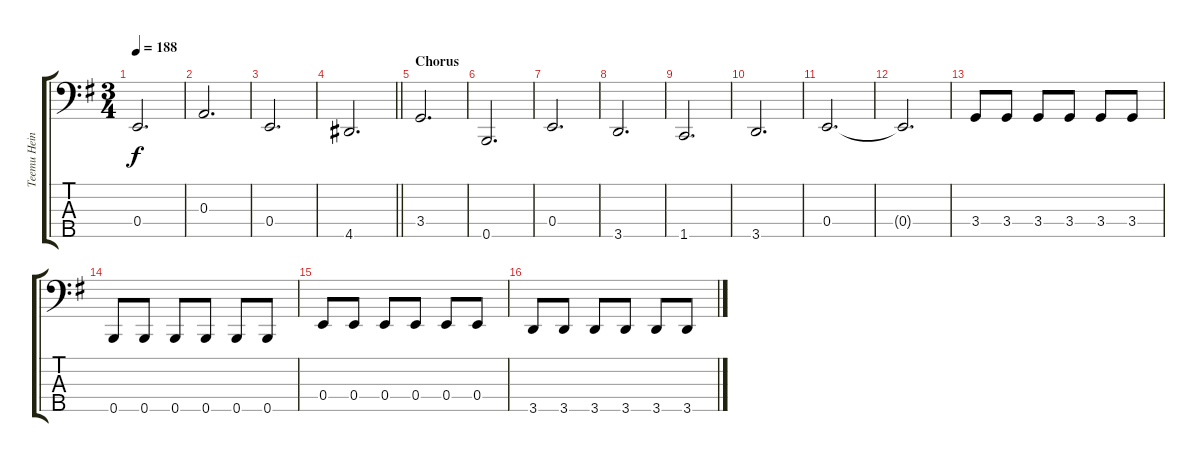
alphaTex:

\track ("Teemu Heinola (bass)" "Teemu Hein") {instrument electricbasspick}
\staff {score tabs}
\tuning (G2 D2 A1 E1 B0) {hide}
\ts (3 4)
\tempo 188
\clef f4
\ks eminor
0.4.2{d dy f} |
0.3.2{d} |
0.4.2{d} |
\barLineRight lightlight
4.5.2{d} |
\section ("" "Chorus")
3.4.2{d} |
0.5.2{d} |
0.4.2{d} |
3.5.2{d} |
1.5.2{d} |
3.5.2{d} |
0.4.2{d} |
0.4{t}.2{d} |
3.4.8 3.4.8 3.4.8 3.4.8 3.4.8 3.4.8 |
0.5.8 0.5.8 0.5.8 0.5.8 0.5.8 0.5.8 |
0.4.8 0.4.8 0.4.8 0.4.8 0.4.8 0.4.8 |
3.5.8 3.5.8 3.5.8 3.5.8 3.5.8 3.5.8
